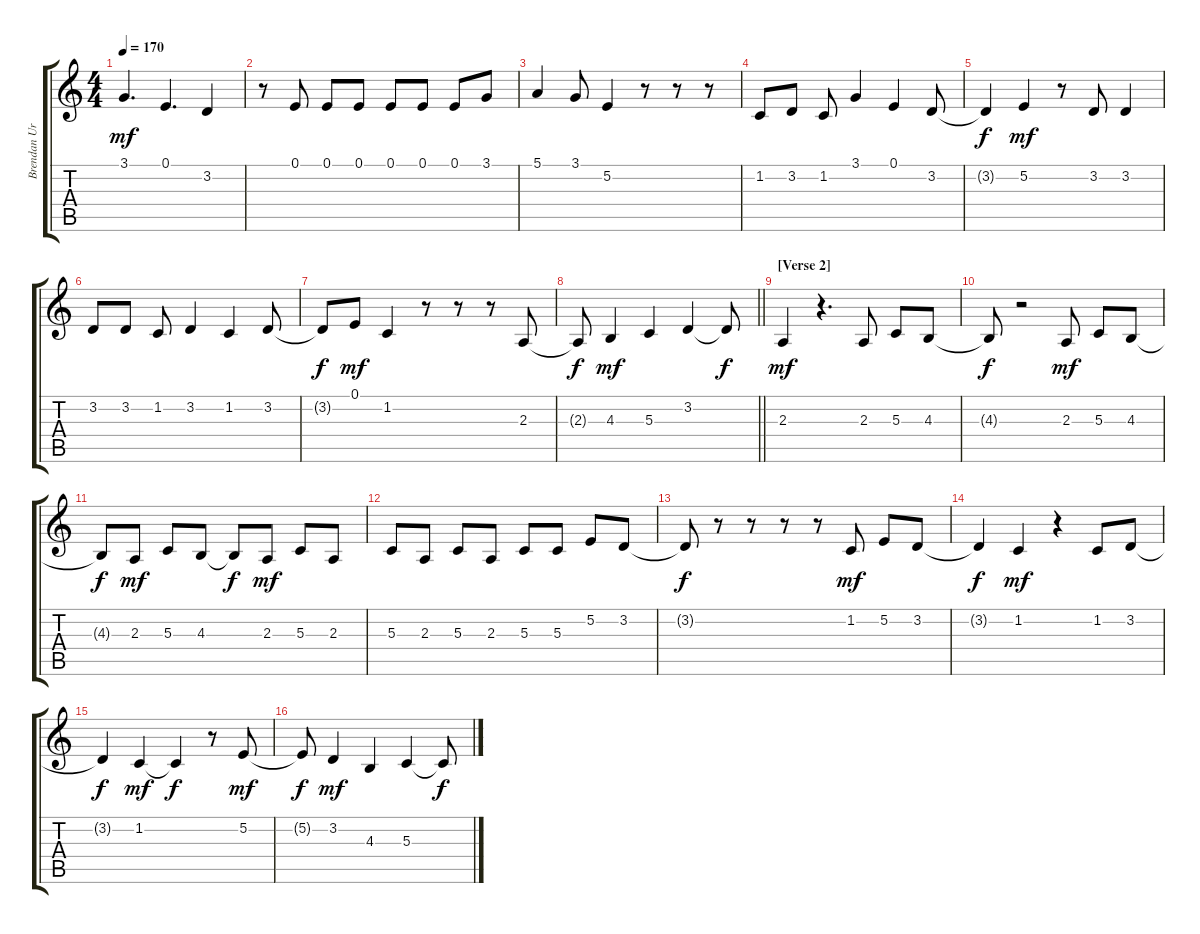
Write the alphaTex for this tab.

\track ("Brendan Urie" "Brendan Ur") {instrument clarinet}
\staff {score tabs}
\tuning (E4 B3 G3 D3 A2 E2) {hide}
\ts (4 4)
\tempo 170
\clef g2
\ks c
3.1.4{d dy mf} 0.1.4{d} 3.2.4 |
r.8 0.1.8 0.1.8 0.1.8 0.1.8 0.1.8 0.1.8 3.1.8 |
5.1.4 3.1.8 5.2.4 r.8 r.8 r.8 |
1.2.8 3.2.8 1.2.8 3.1.4 0.1.4 3.2.8 |
3.2{t}.4{dy f} 5.2.4{dy mf} r.8 3.2.8 3.2.4 |
3.2.8 3.2.8 1.2.8 3.2.4 1.2.4 3.2.8 |
3.2{t}.8{dy f} 0.1.8{dy mf} 1.2.4 r.8 r.8 r.8 2.3.8 |
\barLineRight lightlight
2.3{t}.8{dy f} 4.3.4{dy mf} 5.3.4 3.2.4 3.2{t}.8{dy f} |
\section ("" "[Verse 2]")
2.3.4{dy mf} r.4{d} 2.3.8 5.3.8 4.3.8 |
4.3{t}.8{dy f} r.2 2.3.8{dy mf} 5.3.8 4.3.8 |
4.3{t}.8{dy f} 2.3.8{dy mf} 5.3.8 4.3.8 4.3{t}.8{dy f} 2.3.8{dy mf} 5.3.8 2.3.8 |
5.3.8 2.3.8 5.3.8 2.3.8 5.3.8 5.3.8 5.2.8 3.2.8 |
3.2{t}.8{dy f} r.8 r.8 r.8 r.8 1.2.8{dy mf} 5.2.8 3.2.8 |
3.2{t}.4{dy f} 1.2.4{dy mf} r.4 1.2.8 3.2.8 |
3.2{t}.4{dy f} 1.2.4{dy mf} 1.2{t}.4{dy f} r.8 5.2.8{dy mf} |
5.2{t}.8{dy f} 3.2.4{dy mf} 4.3.4 5.3.4 5.3{t}.8{dy f}
